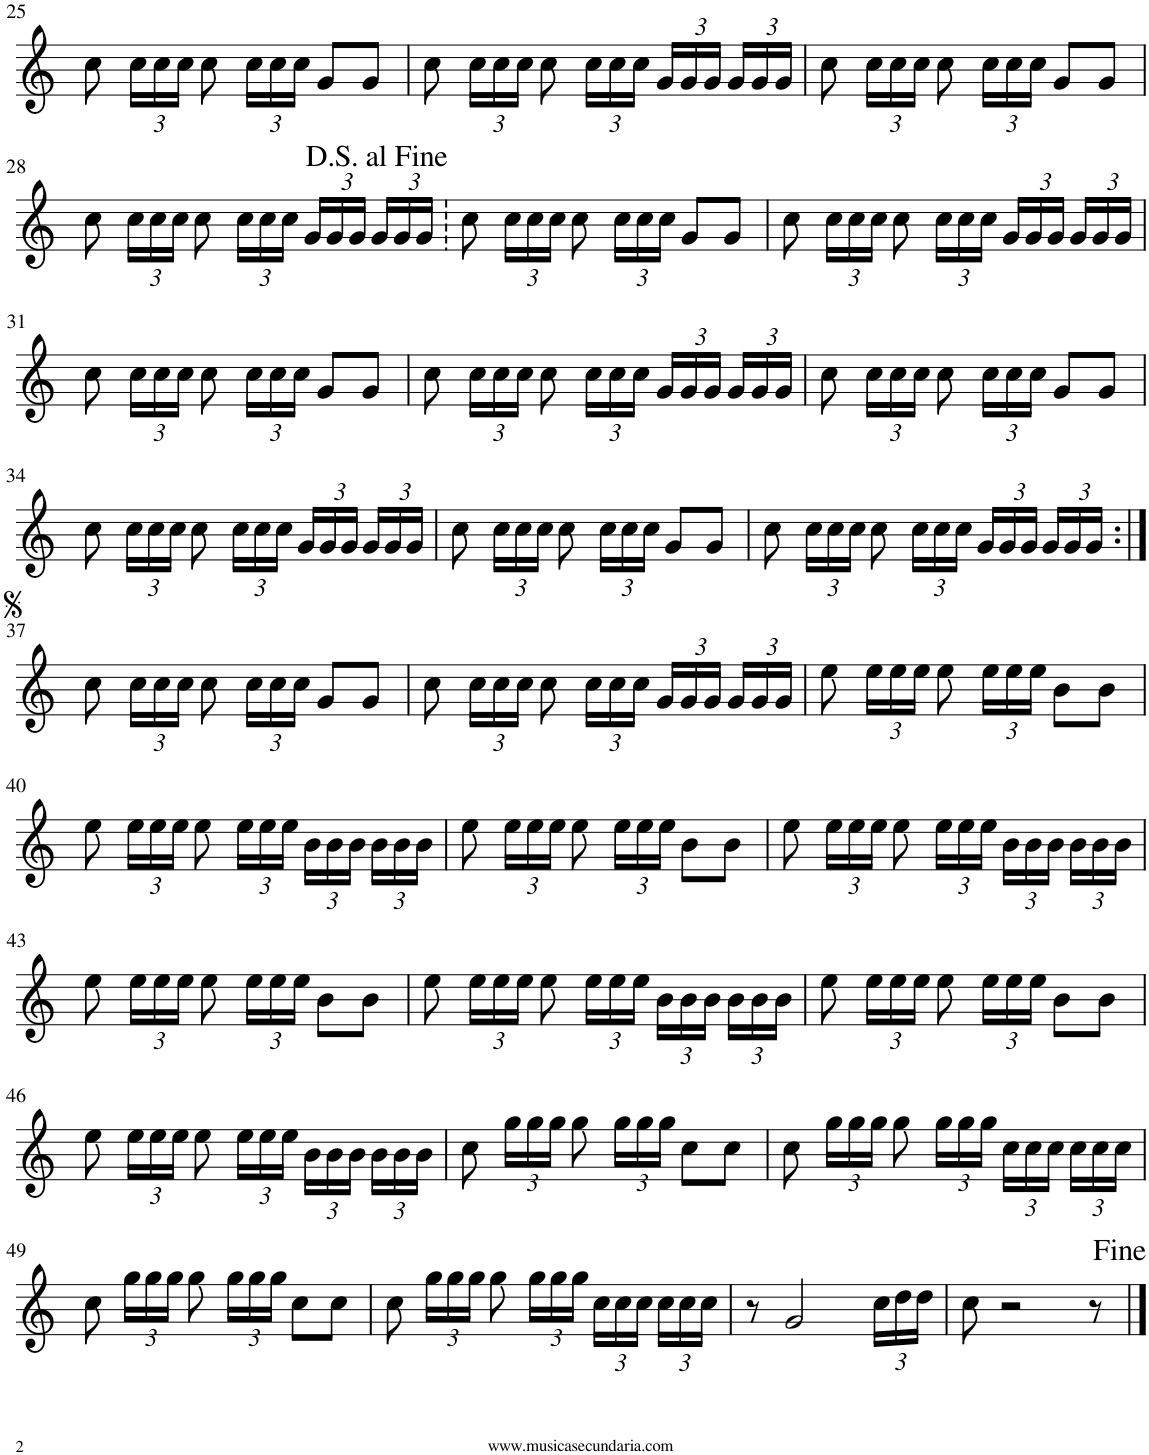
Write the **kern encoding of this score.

**kern
*part1
*staff1
*I"Metalófono
!!LO:PB:g=z
*clefG2
*k[]
*M3/4
=25
8cc\
*Xbrackettup
24cc\LL
24cc\
24cc\JJ
8cc\
24cc\LL
24cc\
24cc\JJ
8g/L
8g/J
=26
8cc\
24cc\LL
24cc\
24cc\JJ
8cc\
24cc\LL
24cc\
24cc\JJ
24g/LL
24g/
24g/JJ
24g/LL
24g/
24g/JJ
=27
8cc\
24cc\LL
24cc\
24cc\JJ
8cc\
24cc\LL
24cc\
24cc\JJ
8g/L
8g/J
!!LO:LB:g=z
=28
8cc\
24cc\LL
24cc\
24cc\JJ
8cc\
24cc\LL
24cc\
24cc\JJ
24g/LL
24g/
24g/JJ
24g/LL
24g/
24g/JJ
=29
8cc\
24cc\LL
24cc\
24cc\JJ
8cc\
24cc\LL
24cc\
24cc\JJ
8g/L
8g/J
=30
8cc\
24cc\LL
24cc\
24cc\JJ
8cc\
24cc\LL
24cc\
24cc\JJ
24g/LL
24g/
24g/JJ
24g/LL
24g/
24g/JJ
!!LO:LB:g=z
=31
8cc\
24cc\LL
24cc\
24cc\JJ
8cc\
24cc\LL
24cc\
24cc\JJ
8g/L
8g/J
=32
8cc\
24cc\LL
24cc\
24cc\JJ
8cc\
24cc\LL
24cc\
24cc\JJ
24g/LL
24g/
24g/JJ
24g/LL
24g/
24g/JJ
=33
8cc\
24cc\LL
24cc\
24cc\JJ
8cc\
24cc\LL
24cc\
24cc\JJ
8g/L
8g/J
!!LO:LB:g=z
=34
8cc\
24cc\LL
24cc\
24cc\JJ
8cc\
24cc\LL
24cc\
24cc\JJ
24g/LL
24g/
24g/JJ
24g/LL
24g/
24g/JJ
=35
8cc\
24cc\LL
24cc\
24cc\JJ
8cc\
24cc\LL
24cc\
24cc\JJ
8g/L
8g/J
=36
8cc\
24cc\LL
24cc\
24cc\JJ
8cc\
24cc\LL
24cc\
24cc\JJ
24g/LL
24g/
24g/JJ
24g/LL
24g/
24g/JJ
!!LO:LB:g=z
=37:|!
8cc\
24cc\LL
24cc\
24cc\JJ
8cc\
24cc\LL
24cc\
24cc\JJ
8g/L
8g/J
=38
8cc\
24cc\LL
24cc\
24cc\JJ
8cc\
24cc\LL
24cc\
24cc\JJ
24g/LL
24g/
24g/JJ
24g/LL
24g/
24g/JJ
=39
8ee\
24ee\LL
24ee\
24ee\JJ
8ee\
24ee\LL
24ee\
24ee\JJ
8b\L
8b\J
!!LO:LB:g=z
=40
8ee\
24ee\LL
24ee\
24ee\JJ
8ee\
24ee\LL
24ee\
24ee\JJ
24b\LL
24b\
24b\JJ
24b\LL
24b\
24b\JJ
=41
8ee\
24ee\LL
24ee\
24ee\JJ
8ee\
24ee\LL
24ee\
24ee\JJ
8b\L
8b\J
=42
8ee\
24ee\LL
24ee\
24ee\JJ
8ee\
24ee\LL
24ee\
24ee\JJ
24b\LL
24b\
24b\JJ
24b\LL
24b\
24b\JJ
!!LO:LB:g=z
=43
8ee\
24ee\LL
24ee\
24ee\JJ
8ee\
24ee\LL
24ee\
24ee\JJ
8b\L
8b\J
=44
8ee\
24ee\LL
24ee\
24ee\JJ
8ee\
24ee\LL
24ee\
24ee\JJ
24b\LL
24b\
24b\JJ
24b\LL
24b\
24b\JJ
=45
8ee\
24ee\LL
24ee\
24ee\JJ
8ee\
24ee\LL
24ee\
24ee\JJ
8b\L
8b\J
!!LO:LB:g=z
=46
8ee\
24ee\LL
24ee\
24ee\JJ
8ee\
24ee\LL
24ee\
24ee\JJ
24b\LL
24b\
24b\JJ
24b\LL
24b\
24b\JJ
=47
8cc\
24gg\LL
24gg\
24gg\JJ
8gg\
24gg\LL
24gg\
24gg\JJ
8cc\L
8cc\J
=48
8cc\
24gg\LL
24gg\
24gg\JJ
8gg\
24gg\LL
24gg\
24gg\JJ
24cc\LL
24cc\
24cc\JJ
24cc\LL
24cc\
24cc\JJ
!!LO:LB:g=z
=49
8cc\
24gg\LL
24gg\
24gg\JJ
8gg\
24gg\LL
24gg\
24gg\JJ
8cc\L
8cc\J
=50
8cc\
24gg\LL
24gg\
24gg\JJ
8gg\
24gg\LL
24gg\
24gg\JJ
24cc\LL
24cc\
24cc\JJ
24cc\LL
24cc\
24cc\JJ
=51
8r
2g/
24cc\LL
24dd\
24dd\JJ
=52
8cc\
2r
8r
==
*-
